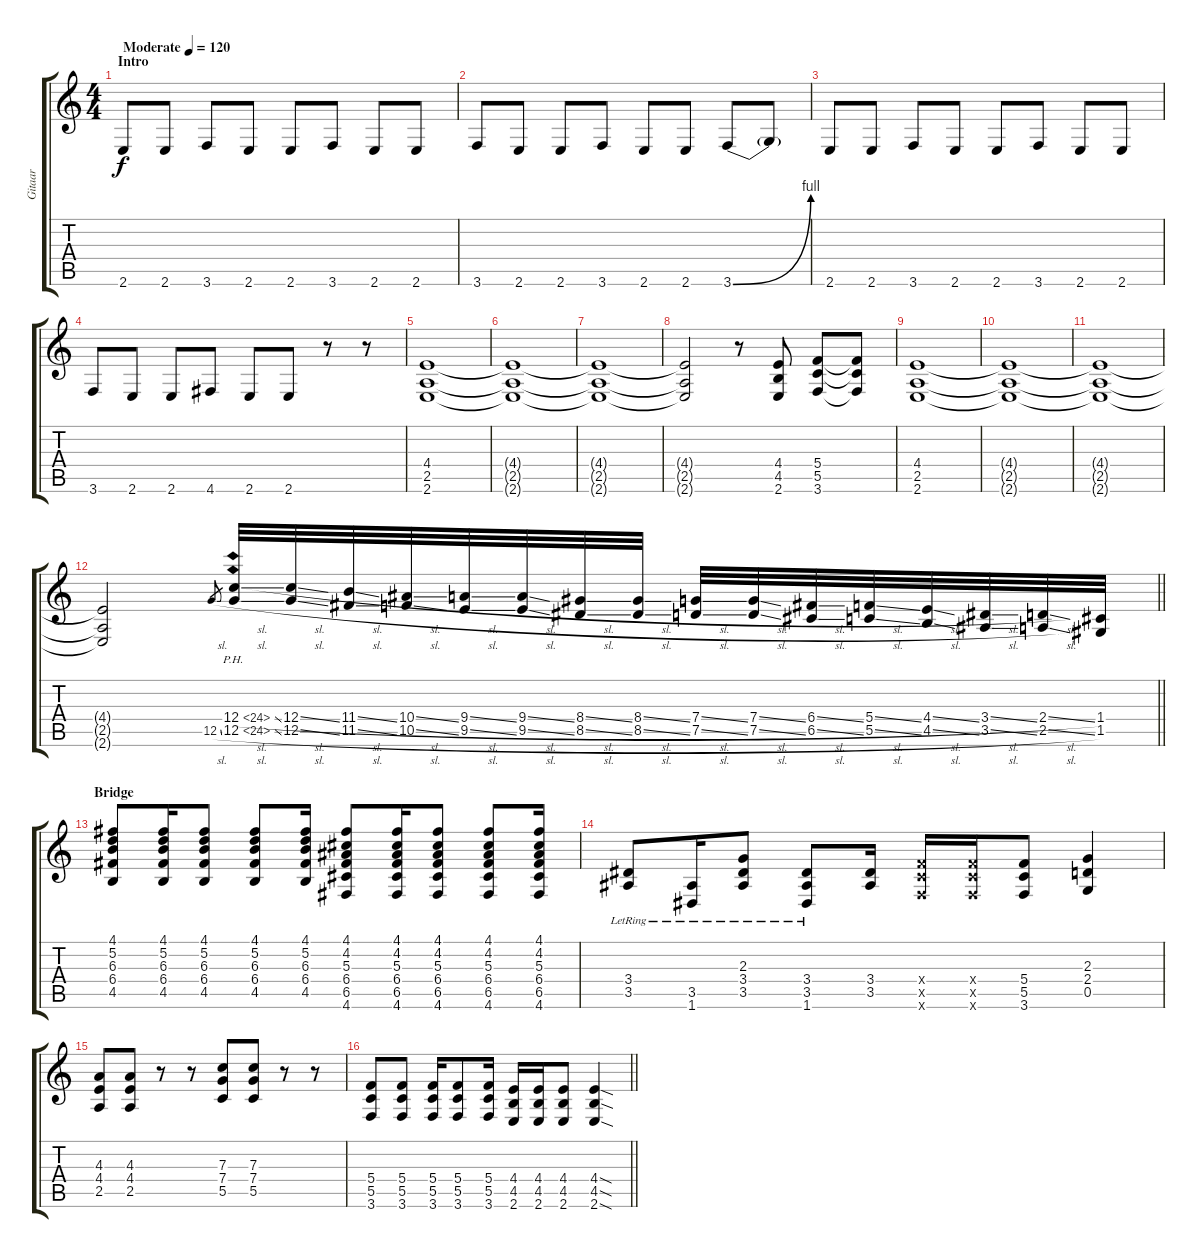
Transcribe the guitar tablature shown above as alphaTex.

\track ("Gitaar" "Gitaar") {instrument distortionguitar}
\staff {score tabs}
\tuning (D4 A3 F3 C3 G2 D2) {hide}
\ts (4 4)
\section ("" "Intro")
\tempo (120 "Moderate")
\clef g2
\ks c
2.6.8{dy f volume 6 instrument distortionguitar} 2.6.8 3.6.8 2.6.8 2.6.8 3.6.8 2.6.8 2.6.8 |
3.6.8 2.6.8 2.6.8 3.6.8 2.6.8 2.6.8 3.6{be (bend 0 0 60 4)}.8 3.6{t}.8 |
2.6.8 2.6.8 3.6.8 2.6.8 2.6.8 3.6.8 2.6.8 2.6.8 |
3.6.8 2.6.8 2.6.8 4.6.8 2.6.8 2.6.8 r.8 r.8 |
(4.4 2.5 2.6).1{volume 13} |
(4.4{t} 2.5{t} 2.6{t}).1 |
(4.4{t} 2.5{t} 2.6{t}).1 |
(4.4{t} 2.5{t} 2.6{t}).2 r.8 (4.4 4.5 2.6).8 (5.4 5.5 3.6).8 (5.4{t} 5.5{t} 3.6{t}).8 |
(4.4 2.5 2.6).1{volume 13} |
(4.4{t} 2.5{t} 2.6{t}).1 |
(4.4{t} 2.5{t} 2.6{t}).1 |
\barLineRight lightlight
(4.4{t} 2.5{t} 2.6{t}).2 12.5{sl}.8{gr} (12.4{ph 12 sl} 12.5{ph 12 sl}).32 (12.4{sl} 12.5{sl}).32 (11.4{sl} 11.5{sl}).32 (10.4{sl} 10.5{sl}).32 (9.4{sl} 9.5{sl}).32 (9.4{sl} 9.5{sl}).32 (8.4{sl} 8.5{sl}).32 (8.4{sl} 8.5{sl}).32 (7.4{sl} 7.5{sl}).32 (7.4{sl} 7.5{sl}).32 (6.4{sl} 6.5{sl}).32 (5.4{sl} 5.5{sl}).32 (4.4{sl} 4.5{sl}).32 (3.4{sl} 3.5{sl}).32 (2.4{sl} 2.5{sl}).32 (1.4 1.5).32 |
\section ("" "Bridge")
(4.1 5.2 6.3 6.4 4.5).8{volume 11 instrument electricguitarclean} (4.1 5.2 6.3 6.4 4.5).16 (4.1 5.2 6.3 6.4 4.5).8 (4.1 5.2 6.3 6.4 4.5).8 (4.1 5.2 6.3 6.4 4.5).16 (4.1 4.2 5.3 6.4 6.5 4.6).8 (4.1 4.2 5.3 6.4 6.5 4.6).16 (4.1 4.2 5.3 6.4 6.5 4.6).8 (4.1 4.2 5.3 6.4 6.5 4.6).8 (4.1 4.2 5.3 6.4 6.5 4.6).16 |
(3.4 3.5{lr}).8 (3.5 1.6{lr}).16 (2.3{lr} 3.4{lr} 3.5{lr}).8 (3.4{lr} 3.5{lr} 1.6{lr}).8 (3.4 3.5).16 (5.4{x} 5.5{x} 3.6{x}).16 (5.4{x} 5.5{x} 3.6{x}).16 (5.4 5.5 3.6).8 (2.3 2.4 0.5).4 |
(4.3 4.4 2.5).8{volume 13 instrument distortionguitar} (4.3 4.4 2.5).8 r.8 r.8 (7.3 7.4 5.5).8 (7.3 7.4 5.5).8 r.8 r.8 |
\barLineRight lightlight
(5.4 5.5 3.6).8 (5.4 5.5 3.6).8 (5.4 5.5 3.6).16 (5.4 5.5 3.6).8 (5.4 5.5 3.6).16 (4.4 4.5 2.6).16 (4.4 4.5 2.6).16 (4.4 4.5 2.6).8 (4.4{sod} 4.5{sod} 2.6{sod}).4
